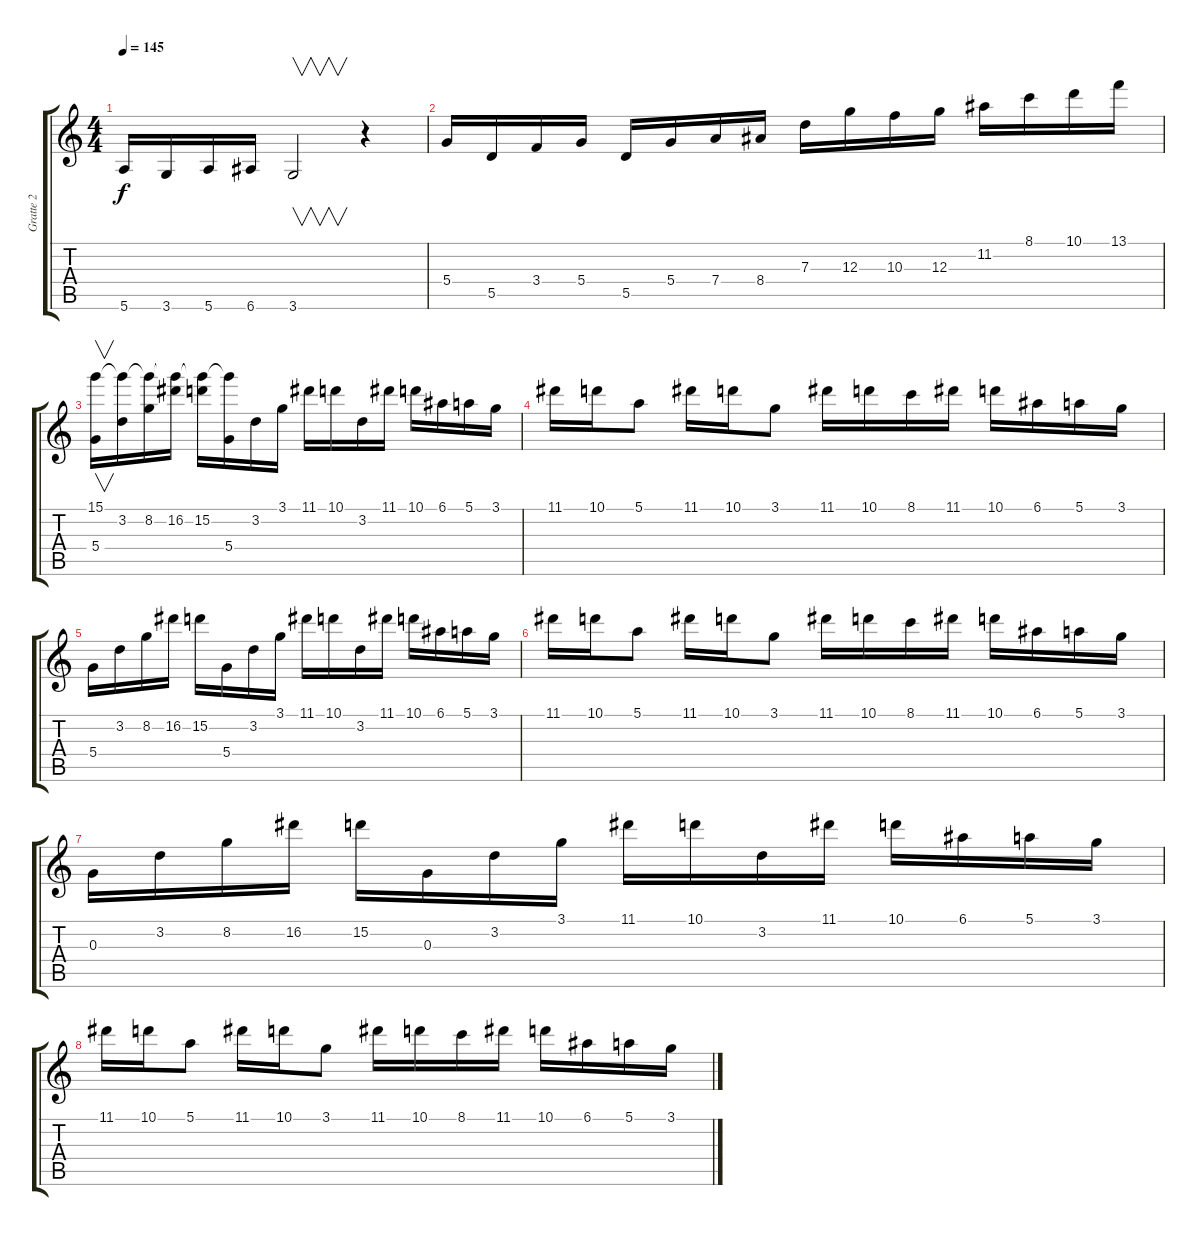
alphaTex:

\track ("Gratte 2" "Gratte 2") {instrument overdrivenguitar}
\staff {score tabs}
\tuning (E4 B3 G3 D3 A2 E2) {hide}
\ts (4 4)
\tempo 145
\clef g2
\ks c
5.6.16{dy f} 3.6.16 5.6.16 6.6.16 3.6.2{v} r.4 |
5.4.16 5.5.16 3.4.16 5.4.16 5.5.16 5.4.16 7.4.16 8.4.16 7.3.16 12.3.16 10.3.16 12.3.16 11.2.16 8.1.16 10.1.16 13.1.16 |
(15.1 5.4).16{v} (15.1{t} 3.2).16 (15.1{t} 8.2).16 (15.1{t} 16.2).16 (15.1{t} 15.2).16 (15.1{t} 5.4).16 3.2.16 3.1.16 11.1.16 10.1.16 3.2.16 11.1.16 10.1.16 6.1.16 5.1.16 3.1.16 |
11.1.16 10.1.16 5.1.8 11.1.16 10.1.16 3.1.8 11.1.16 10.1.16 8.1.16 11.1.16 10.1.16 6.1.16 5.1.16 3.1.16 |
5.4.16 3.2.16 8.2.16 16.2.16 15.2.16 5.4.16 3.2.16 3.1.16 11.1.16 10.1.16 3.2.16 11.1.16 10.1.16 6.1.16 5.1.16 3.1.16 |
11.1.16 10.1.16 5.1.8 11.1.16 10.1.16 3.1.8 11.1.16 10.1.16 8.1.16 11.1.16 10.1.16 6.1.16 5.1.16 3.1.16 |
0.3.16 3.2.16 8.2.16 16.2.16 15.2.16 0.3.16 3.2.16 3.1.16 11.1.16 10.1.16 3.2.16 11.1.16 10.1.16 6.1.16 5.1.16 3.1.16 |
11.1.16 10.1.16 5.1.8 11.1.16 10.1.16 3.1.8 11.1.16 10.1.16 8.1.16 11.1.16 10.1.16 6.1.16 5.1.16 3.1.16
